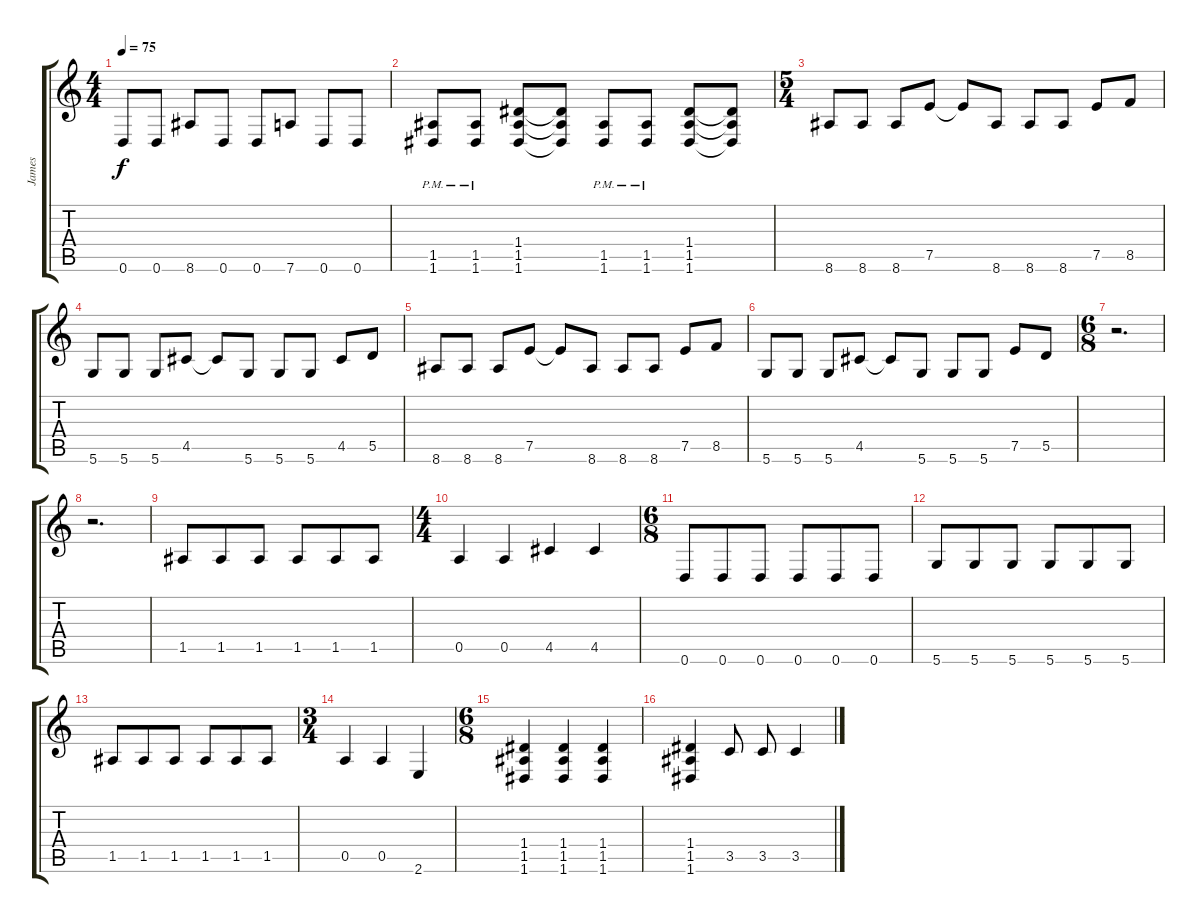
\track ("James" "James") {instrument distortionguitar}
\staff {score tabs}
\tuning (E4 B3 G3 D3 A2 D2) {hide}
\ts (4 4)
\tempo 75
\clef g2
\ks c
0.6.8{dy f} 0.6.8 8.6.8 0.6.8 0.6.8 7.6.8 0.6.8 0.6.8 |
(1.5{pm} 1.6{pm}).8 (1.5{pm} 1.6{pm}).8 (1.4 1.5 1.6).8 (1.4{t} 1.5{t} 1.6{t}).8 (1.5{pm} 1.6{pm}).8 (1.5{pm} 1.6{pm}).8 (1.4 1.5 1.6).8 (1.4{t} 1.5{t} 1.6{t}).8 |
\ts (5 4)
8.6.8 8.6.8 8.6.8 7.5.8 7.5{t}.8 8.6.8 8.6.8 8.6.8 7.5.8 8.5.8 |
5.6.8 5.6.8 5.6.8 4.5.8 4.5{t}.8 5.6.8 5.6.8 5.6.8 4.5.8 5.5.8 |
8.6.8 8.6.8 8.6.8 7.5.8 7.5{t}.8 8.6.8 8.6.8 8.6.8 7.5.8 8.5.8 |
5.6.8 5.6.8 5.6.8 4.5.8 4.5{t}.8 5.6.8 5.6.8 5.6.8 7.5.8 5.5.8 |
\ts (6 8)
r.2{d} |
r.2{d} |
1.5.8 1.5.8 1.5.8 1.5.8 1.5.8 1.5.8 |
\ts (4 4)
0.5.4 0.5.4 4.5.4 4.5.4 |
\ts (6 8)
0.6.8 0.6.8 0.6.8 0.6.8 0.6.8 0.6.8 |
5.6.8 5.6.8 5.6.8 5.6.8 5.6.8 5.6.8 |
1.5.8 1.5.8 1.5.8 1.5.8 1.5.8 1.5.8 |
\ts (3 4)
0.5.4 0.5.4 2.6.4 |
\ts (6 8)
(1.4 1.5 1.6).4 (1.4 1.5 1.6).4 (1.4 1.5 1.6).4 |
(1.4 1.5 1.6).4 3.5.8 3.5.8 3.5.4
